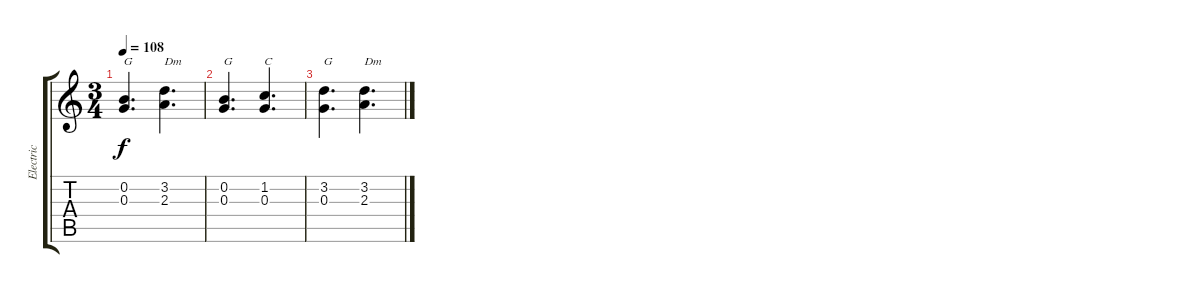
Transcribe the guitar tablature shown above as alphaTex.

\track ("Electric" "Electric") {instrument overdrivenguitar}
\staff {score tabs}
\tuning (E4 B3 G3 D3 A2 E2) {hide}
\ts (3 4)
\tempo 108
\clef g2
\ks c
(0.2 0.3).4{d txt "G" dy f} (3.2 2.3).4{d txt "Dm"} |
(0.2 0.3).4{d txt "G"} (1.2 0.3).4{d txt "C"} |
(3.2 0.3).4{d txt "G"} (3.2 2.3).4{d txt "Dm"}
